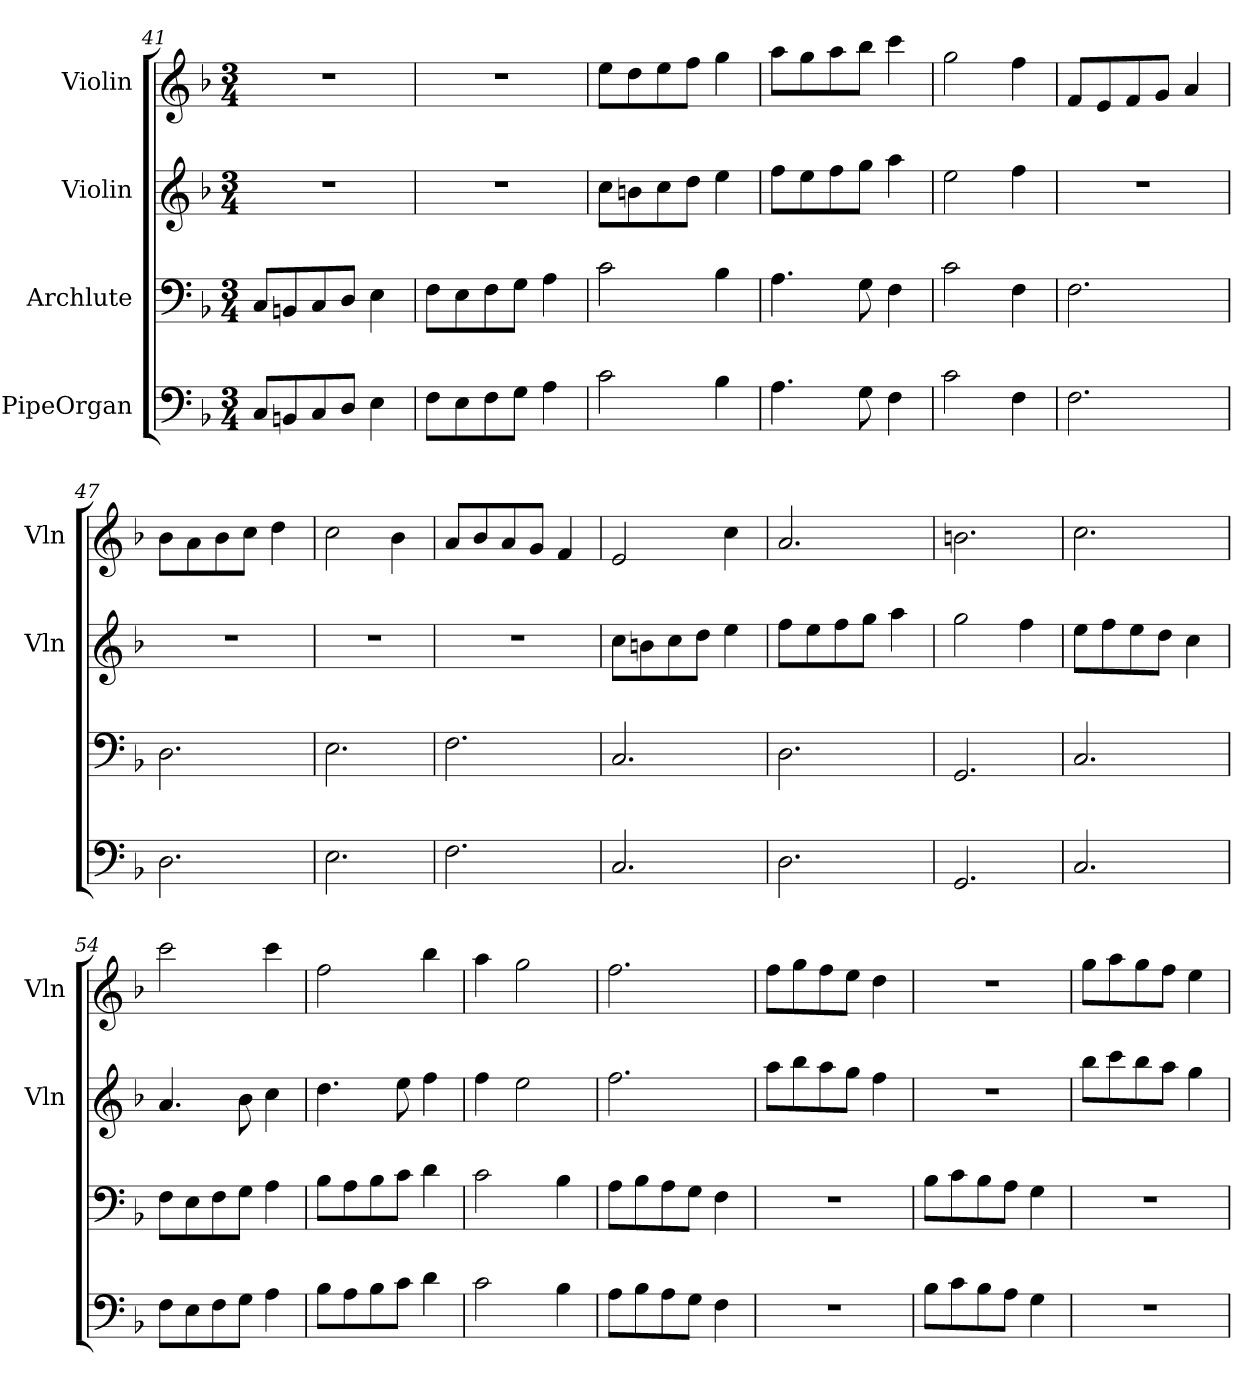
**kern	**kern	**kern	**kern
*part4	*part3	*part2	*part1
*staff4	*staff3	*staff2	*staff1
*I"PipeOrgan	*I"Archlute	*I"Violin	*I"Violin
*	*	*I'Vln	*I'Vln
*clefF4	*clefF4	*clefG2	*clefG2
*k[b-]	*k[b-]	*k[b-]	*k[b-]
*F:	*F:	*F:	*F:
*M3/4	*M3/4	*M3/4	*M3/4
=41	=41	=41	=41
8C/L	8C/L	2.r	2.r
8BBn/	8BBn/	.	.
8C/	8C/	.	.
8D/J	8D/J	.	.
4E\	4E\	.	.
=42	=42	=42	=42
8F\L	8F\L	2.r	2.r
8E\	8E\	.	.
8F\	8F\	.	.
8G\J	8G\J	.	.
4A\	4A\	.	.
=43	=43	=43	=43
2c\	2c\	8cc\L	8ee\L
.	.	8bn\	8dd\
.	.	8cc\	8ee\
.	.	8dd\J	8ff\J
4B-\	4B-\	4ee\	4gg\
=44	=44	=44	=44
4.A\	4.A\	8ff\L	8aa\L
.	.	8ee\	8gg\
.	.	8ff\	8aa\
8G\	8G\	8gg\J	8bb-\J
4F\	4F\	4aa\	4ccc\
=45	=45	=45	=45
2c\	2c\	2ee\	2gg\
4F\	4F\	4ff\	4ff\
=46	=46	=46	=46
2.F\	2.F\	2.r	8f/L
.	.	.	8e/
.	.	.	8f/
.	.	.	8g/J
.	.	.	4a/
=47	=47	=47	=47
2.D\	2.D\	2.r	8b-\L
.	.	.	8a\
.	.	.	8b-\
.	.	.	8cc\J
.	.	.	4dd\
=48	=48	=48	=48
2.E\	2.E\	2.r	2cc\
.	.	.	4b-\
=49	=49	=49	=49
2.F\	2.F\	2.r	8a/L
.	.	.	8b-/
.	.	.	8a/
.	.	.	8g/J
.	.	.	4f/
=50	=50	=50	=50
2.C/	2.C/	8cc\L	2e/
.	.	8bn\	.
.	.	8cc\	.
.	.	8dd\J	.
.	.	4ee\	4cc\
=51	=51	=51	=51
2.D\	2.D\	8ff\L	2.a/
.	.	8ee\	.
.	.	8ff\	.
.	.	8gg\J	.
.	.	4aa\	.
=52	=52	=52	=52
2.GG/	2.GG/	2gg\	2.bn\
.	.	4ff\	.
=53	=53	=53	=53
2.C/	2.C/	8ee\L	2.cc\
.	.	8ff\	.
.	.	8ee\	.
.	.	8dd\J	.
.	.	4cc\	.
=54	=54	=54	=54
8F\L	8F\L	4.a/	2ccc\
8E\	8E\	.	.
8F\	8F\	.	.
8G\J	8G\J	8b-\	.
4A\	4A\	4cc\	4ccc\
=55	=55	=55	=55
8B-\L	8B-\L	4.dd\	2ff\
8A\	8A\	.	.
8B-\	8B-\	.	.
8c\J	8c\J	8ee\	.
4d\	4d\	4ff\	4bb-\
=56	=56	=56	=56
2c\	2c\	4ff\	4aa\
.	.	2ee\	2gg\
4B-\	4B-\	.	.
=57	=57	=57	=57
8A\L	8A\L	2.ff\	2.ff\
8B-\	8B-\	.	.
8A\	8A\	.	.
8G\J	8G\J	.	.
4F\	4F\	.	.
=58	=58	=58	=58
2.r	2.r	8aa\L	8ff\L
.	.	8bb-\	8gg\
.	.	8aa\	8ff\
.	.	8gg\J	8ee\J
.	.	4ff\	4dd\
=59	=59	=59	=59
8B-\L	8B-\L	2.r	2.r
8c\	8c\	.	.
8B-\	8B-\	.	.
8A\J	8A\J	.	.
4G\	4G\	.	.
=60	=60	=60	=60
2.r	2.r	8bb-\L	8gg\L
.	.	8ccc\	8aa\
.	.	8bb-\	8gg\
.	.	8aa\J	8ff\J
.	.	4gg\	4ee\
=	=	=	=
*-	*-	*-	*-
